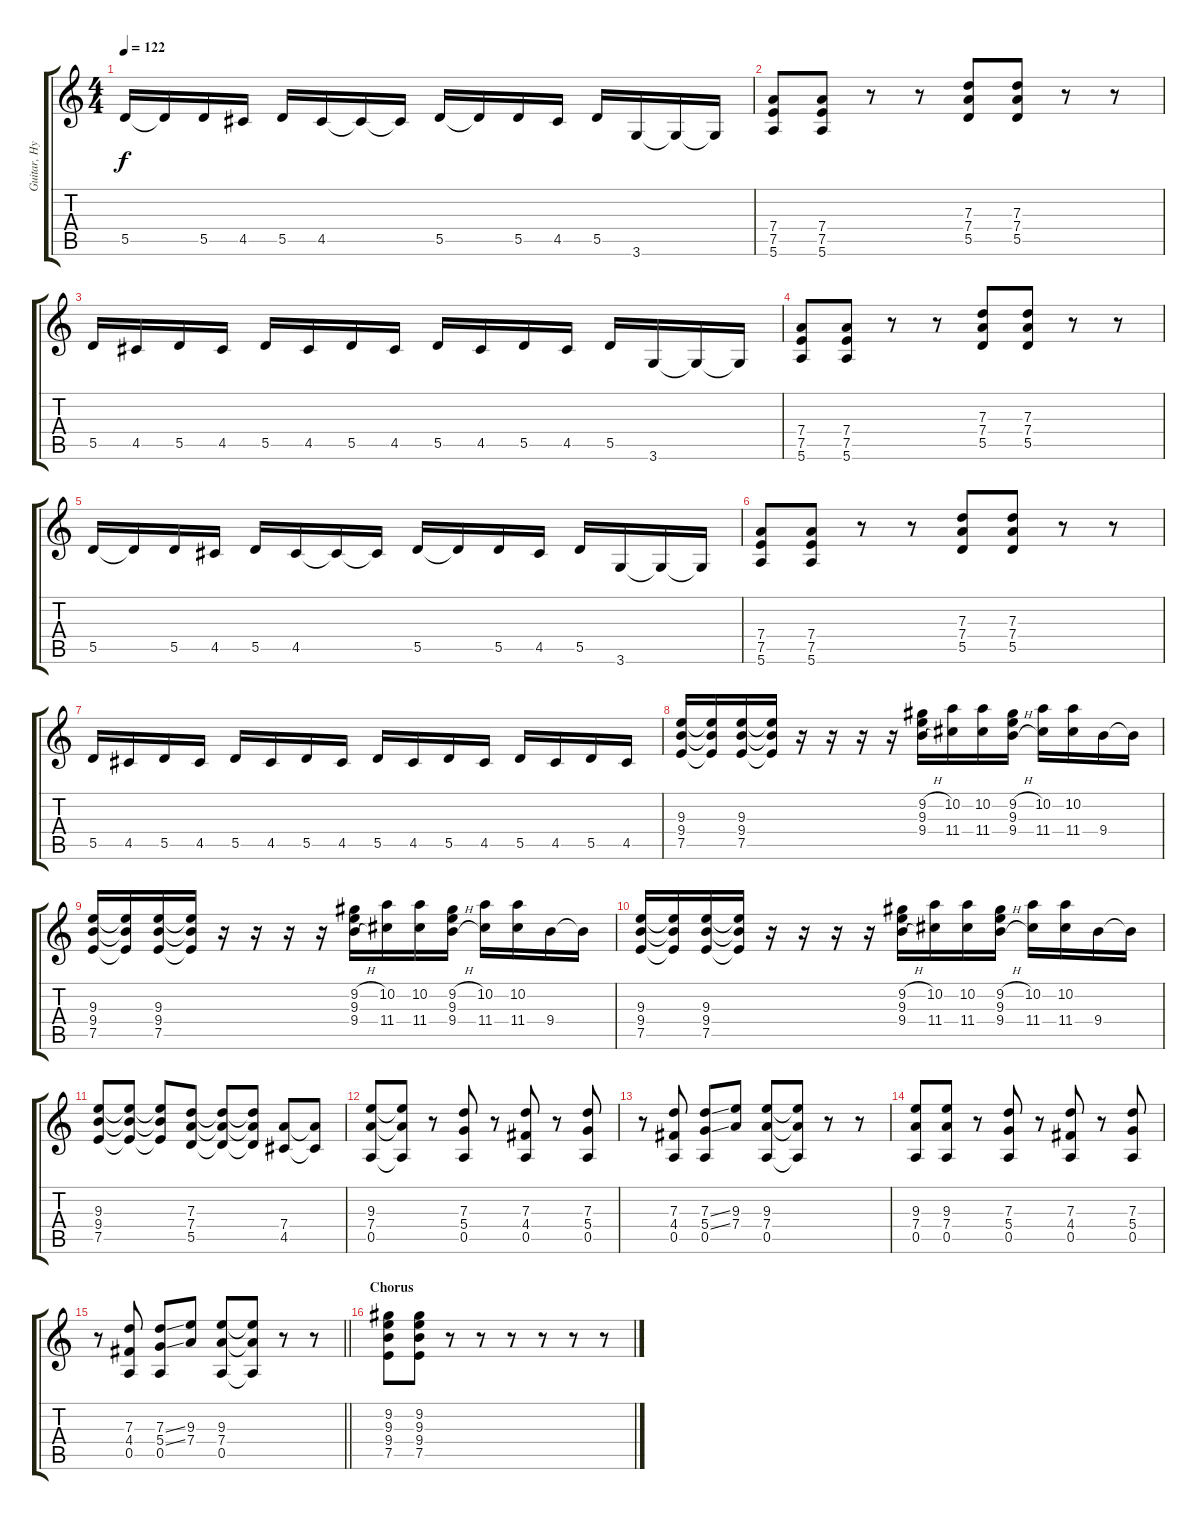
\track ("Guitar, Hybrid" "Guitar, Hy") {instrument overdrivenguitar}
\staff {score tabs}
\tuning (E4 B3 G3 D3 A2 E2) {hide}
\ts (4 4)
\tempo 122
\clef g2
\ks c
5.5.16{dy f} 5.5{t}.16 5.5.16 4.5.16 5.5.16 4.5.16 4.5{t}.16 4.5{t}.16 5.5.16 5.5{t}.16 5.5.16 4.5.16 5.5.16 3.6.16 3.6{t}.16 3.6{t}.16 |
(7.4 7.5 5.6).8 (7.4 7.5 5.6).8 r.8 r.8 (7.3 7.4 5.5).8 (7.3 7.4 5.5).8 r.8 r.8 |
5.5.16 4.5.16 5.5.16 4.5.16 5.5.16 4.5.16 5.5.16 4.5.16 5.5.16 4.5.16 5.5.16 4.5.16 5.5.16 3.6.16 3.6{t}.16 3.6{t}.16 |
(7.4 7.5 5.6).8 (7.4 7.5 5.6).8 r.8 r.8 (7.3 7.4 5.5).8 (7.3 7.4 5.5).8 r.8 r.8 |
5.5.16 5.5{t}.16 5.5.16 4.5.16 5.5.16 4.5.16 4.5{t}.16 4.5{t}.16 5.5.16 5.5{t}.16 5.5.16 4.5.16 5.5.16 3.6.16 3.6{t}.16 3.6{t}.16 |
(7.4 7.5 5.6).8 (7.4 7.5 5.6).8 r.8 r.8 (7.3 7.4 5.5).8 (7.3 7.4 5.5).8 r.8 r.8 |
5.5.16 4.5.16 5.5.16 4.5.16 5.5.16 4.5.16 5.5.16 4.5.16 5.5.16 4.5.16 5.5.16 4.5.16 5.5.16 4.5.16 5.5.16 4.5.16 |
(9.3 9.4 7.5).16 (9.3{t} 9.4{t} 7.5{t}).16 (9.3 9.4 7.5).16 (9.3{t} 9.4{t} 7.5{t}).16 r.16 r.16 r.16 r.16 (9.2{h} 9.3 9.4{h}).16 (10.2 11.4).16 (10.2 11.4).16 (9.2{h} 9.3 9.4{h}).16 (10.2 11.4).16 (10.2 11.4).16 9.4.16 9.4{t}.16 |
(9.3 9.4 7.5).16 (9.3{t} 9.4{t} 7.5{t}).16 (9.3 9.4 7.5).16 (9.3{t} 9.4{t} 7.5{t}).16 r.16 r.16 r.16 r.16 (9.2{h} 9.3 9.4{h}).16 (10.2 11.4).16 (10.2 11.4).16 (9.2{h} 9.3 9.4{h}).16 (10.2 11.4).16 (10.2 11.4).16 9.4.16 9.4{t}.16 |
(9.3 9.4 7.5).16 (9.3{t} 9.4{t} 7.5{t}).16 (9.3 9.4 7.5).16 (9.3{t} 9.4{t} 7.5{t}).16 r.16 r.16 r.16 r.16 (9.2{h} 9.3 9.4{h}).16 (10.2 11.4).16 (10.2 11.4).16 (9.2{h} 9.3 9.4{h}).16 (10.2 11.4).16 (10.2 11.4).16 9.4.16 9.4{t}.16 |
(9.3 9.4 7.5).8 (9.3{t} 9.4{t} 7.5{t}).8 (9.3{t} 9.4{t} 7.5{t}).8 (7.3 7.4 5.5).8 (7.3{t} 7.4{t} 5.5{t}).8 (7.3{t} 7.4{t} 5.5{t}).8 (7.4 4.5).8 (7.4{t} 4.5{t}).8 |
(9.3 7.4 0.5).8 (9.3{t} 7.4{t} 0.5{t}).8 r.8 (7.3 5.4 0.5).8 r.8 (7.3 4.4 0.5).8 r.8 (7.3 5.4 0.5).8 |
r.8 (7.3 4.4 0.5).8 (7.3{ss} 5.4{ss} 0.5).8 (9.3 7.4).8 (9.3 7.4 0.5).8 (9.3{t} 7.4{t} 0.5{t}).8 r.8 r.8 |
(9.3 7.4 0.5).8 (9.3 7.4 0.5).8 r.8 (7.3 5.4 0.5).8 r.8 (7.3 4.4 0.5).8 r.8 (7.3 5.4 0.5).8 |
\barLineRight lightlight
r.8 (7.3 4.4 0.5).8 (7.3{ss} 5.4{ss} 0.5).8 (9.3 7.4).8 (9.3 7.4 0.5).8 (9.3{t} 7.4{t} 0.5{t}).8 r.8 r.8 |
\section ("" "Chorus")
(9.2 9.3 9.4 7.5).8 (9.2 9.3 9.4 7.5).8 r.8 r.8 r.8 r.8 r.8 r.8
